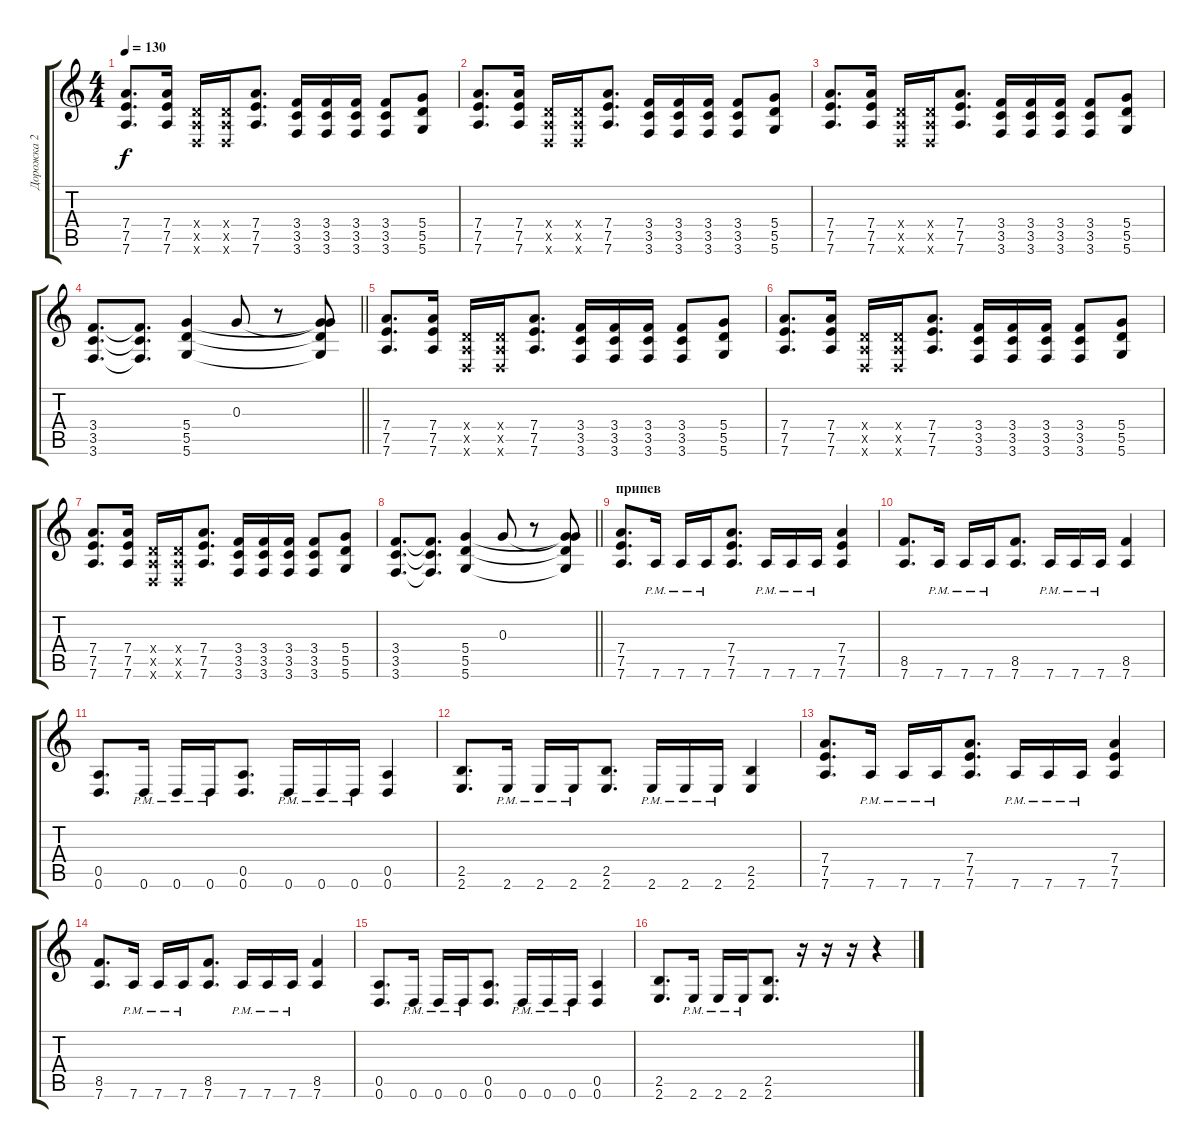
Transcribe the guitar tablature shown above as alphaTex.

\track ("Дорожка 2" "Дорожка 2") {instrument distortionguitar}
\staff {score tabs}
\tuning (E4 B3 G3 D3 A2 D2) {hide}
\ts (4 4)
\tempo 130
\clef g2
\ks c
(7.4 7.5 7.6).8{d dy f} (7.4 7.5 7.6).16 (0.4{x} 0.5{x} 0.6{x}).16 (0.4{x} 0.5{x} 0.6{x}).16 (7.4 7.5 7.6).8{d} (3.4 3.5 3.6).16 (3.4 3.5 3.6).16 (3.4 3.5 3.6).16 (3.4 3.5 3.6).8 (5.4 5.5 5.6).8 |
(7.4 7.5 7.6).8{d} (7.4 7.5 7.6).16 (0.4{x} 0.5{x} 0.6{x}).16 (0.4{x} 0.5{x} 0.6{x}).16 (7.4 7.5 7.6).8{d} (3.4 3.5 3.6).16 (3.4 3.5 3.6).16 (3.4 3.5 3.6).16 (3.4 3.5 3.6).8 (5.4 5.5 5.6).8 |
(7.4 7.5 7.6).8{d} (7.4 7.5 7.6).16 (0.4{x} 0.5{x} 0.6{x}).16 (0.4{x} 0.5{x} 0.6{x}).16 (7.4 7.5 7.6).8{d} (3.4 3.5 3.6).16 (3.4 3.5 3.6).16 (3.4 3.5 3.6).16 (3.4 3.5 3.6).8 (5.4 5.5 5.6).8 |
\barLineRight lightlight
(3.4 3.5 3.6).8{d} (3.4{t} 3.5{t} 3.6{t}).8{d} (5.4 5.5 5.6).4 0.3.8 r.8 (0.3{t} 5.4{t} 5.5{t} 5.6{t}).8 |
(7.4 7.5 7.6).8{d} (7.4 7.5 7.6).16 (0.4{x} 0.5{x} 0.6{x}).16 (0.4{x} 0.5{x} 0.6{x}).16 (7.4 7.5 7.6).8{d} (3.4 3.5 3.6).16 (3.4 3.5 3.6).16 (3.4 3.5 3.6).16 (3.4 3.5 3.6).8 (5.4 5.5 5.6).8 |
(7.4 7.5 7.6).8{d} (7.4 7.5 7.6).16 (0.4{x} 0.5{x} 0.6{x}).16 (0.4{x} 0.5{x} 0.6{x}).16 (7.4 7.5 7.6).8{d} (3.4 3.5 3.6).16 (3.4 3.5 3.6).16 (3.4 3.5 3.6).16 (3.4 3.5 3.6).8 (5.4 5.5 5.6).8 |
(7.4 7.5 7.6).8{d} (7.4 7.5 7.6).16 (0.4{x} 0.5{x} 0.6{x}).16 (0.4{x} 0.5{x} 0.6{x}).16 (7.4 7.5 7.6).8{d} (3.4 3.5 3.6).16 (3.4 3.5 3.6).16 (3.4 3.5 3.6).16 (3.4 3.5 3.6).8 (5.4 5.5 5.6).8 |
\barLineRight lightlight
(3.4 3.5 3.6).8{d} (3.4{t} 3.5{t} 3.6{t}).8{d} (5.4 5.5 5.6).4 0.3.8 r.8 (0.3{t} 5.4{t} 5.5{t} 5.6{t}).8 |
\section ("" "припев")
(7.4 7.5 7.6).8{d} 7.6{pm}.16 7.6{pm}.16 7.6{pm}.16 (7.4 7.5 7.6).8{d} 7.6{pm}.16 7.6{pm}.16 7.6{pm}.16 (7.4 7.5 7.6).4 |
(8.5 7.6).8{d} 7.6{pm}.16 7.6{pm}.16 7.6{pm}.16 (8.5 7.6).8{d} 7.6{pm}.16 7.6{pm}.16 7.6{pm}.16 (8.5 7.6).4 |
(0.5 0.6).8{d} 0.6{pm}.16 0.6{pm}.16 0.6{pm}.16 (0.5 0.6).8{d} 0.6{pm}.16 0.6{pm}.16 0.6{pm}.16 (0.5 0.6).4 |
(2.5 2.6).8{d} 2.6{pm}.16 2.6{pm}.16 2.6{pm}.16 (2.5 2.6).8{d} 2.6{pm}.16 2.6{pm}.16 2.6{pm}.16 (2.5 2.6).4 |
(7.4 7.5 7.6).8{d} 7.6{pm}.16 7.6{pm}.16 7.6{pm}.16 (7.4 7.5 7.6).8{d} 7.6{pm}.16 7.6{pm}.16 7.6{pm}.16 (7.4 7.5 7.6).4 |
(8.5 7.6).8{d} 7.6{pm}.16 7.6{pm}.16 7.6{pm}.16 (8.5 7.6).8{d} 7.6{pm}.16 7.6{pm}.16 7.6{pm}.16 (8.5 7.6).4 |
(0.5 0.6).8{d} 0.6{pm}.16 0.6{pm}.16 0.6{pm}.16 (0.5 0.6).8{d} 0.6{pm}.16 0.6{pm}.16 0.6{pm}.16 (0.5 0.6).4 |
(2.5 2.6).8{d} 2.6{pm}.16 2.6{pm}.16 2.6{pm}.16 (2.5 2.6).8{d} r.16 r.16 r.16 r.4
